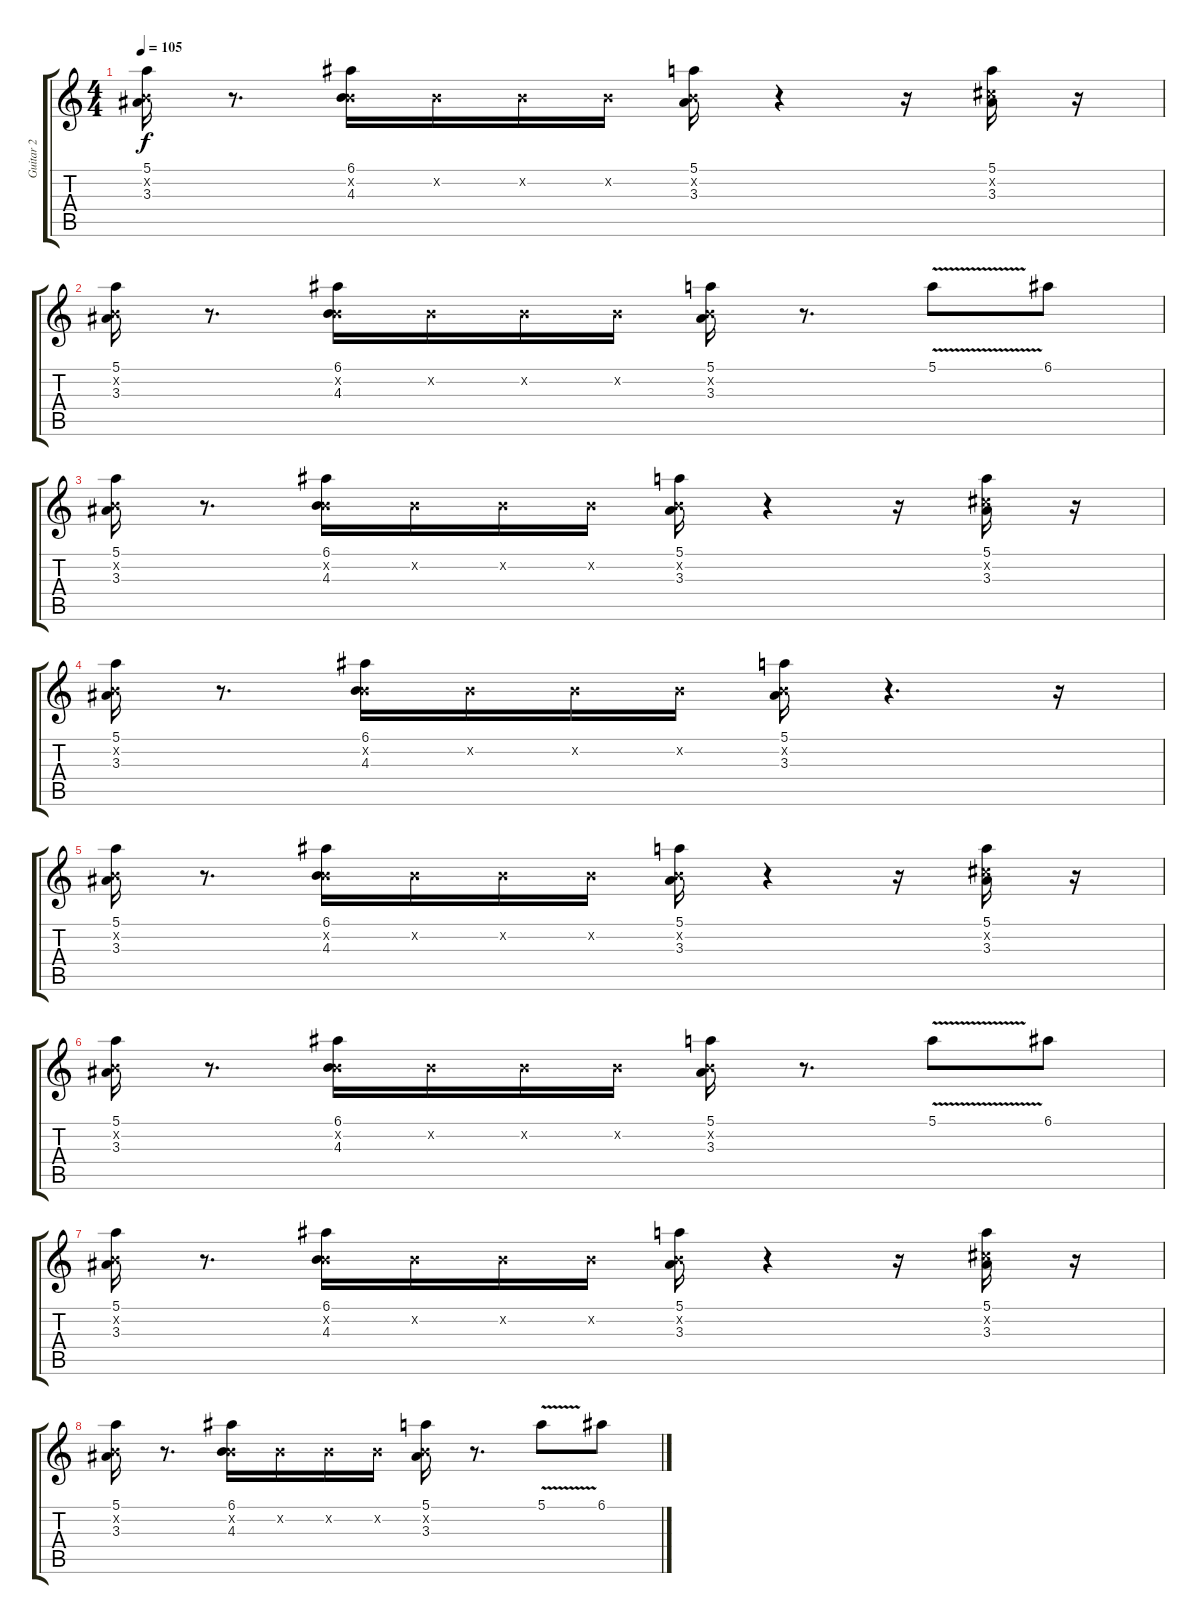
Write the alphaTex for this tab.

\track ("Guitar 2" "Guitar 2") {instrument distortionguitar}
\staff {score tabs}
\tuning (E4 B3 G3 D3 A2 D2) {hide}
\ts (4 4)
\tempo 105
\clef g2
\ks c
(5.1 0.2{x} 3.3).16{dy f} r.8{d} (6.1 0.2{x} 4.3).16 0.2{x}.16 0.2{x}.16 0.2{x}.16 (5.1 0.2{x} 3.3).16 r.4 r.16 (5.1 2.2{x} 3.3).16 r.16 |
(5.1 0.2{x} 3.3).16 r.8{d} (6.1 0.2{x} 4.3).16 0.2{x}.16 0.2{x}.16 0.2{x}.16 (5.1 0.2{x} 3.3).16 r.8{d} 5.1{v}.8 6.1.8 |
(5.1 0.2{x} 3.3).16 r.8{d} (6.1 0.2{x} 4.3).16 0.2{x}.16 0.2{x}.16 0.2{x}.16 (5.1 0.2{x} 3.3).16 r.4 r.16 (5.1 2.2{x} 3.3).16 r.16 |
(5.1 0.2{x} 3.3).16 r.8{d} (6.1 0.2{x} 4.3).16 0.2{x}.16 0.2{x}.16 0.2{x}.16 (5.1 0.2{x} 3.3).16 r.4{d} r.16 |
(5.1 0.2{x} 3.3).16 r.8{d} (6.1 0.2{x} 4.3).16 0.2{x}.16 0.2{x}.16 0.2{x}.16 (5.1 0.2{x} 3.3).16 r.4 r.16 (5.1 2.2{x} 3.3).16 r.16 |
(5.1 0.2{x} 3.3).16 r.8{d} (6.1 0.2{x} 4.3).16 0.2{x}.16 0.2{x}.16 0.2{x}.16 (5.1 0.2{x} 3.3).16 r.8{d} 5.1{v}.8 6.1.8 |
(5.1 0.2{x} 3.3).16 r.8{d} (6.1 0.2{x} 4.3).16 0.2{x}.16 0.2{x}.16 0.2{x}.16 (5.1 0.2{x} 3.3).16 r.4 r.16 (5.1 2.2{x} 3.3).16 r.16 |
(5.1 0.2{x} 3.3).16 r.8{d} (6.1 0.2{x} 4.3).16 0.2{x}.16 0.2{x}.16 0.2{x}.16 (5.1 0.2{x} 3.3).16 r.8{d} 5.1{v}.8 6.1.8
